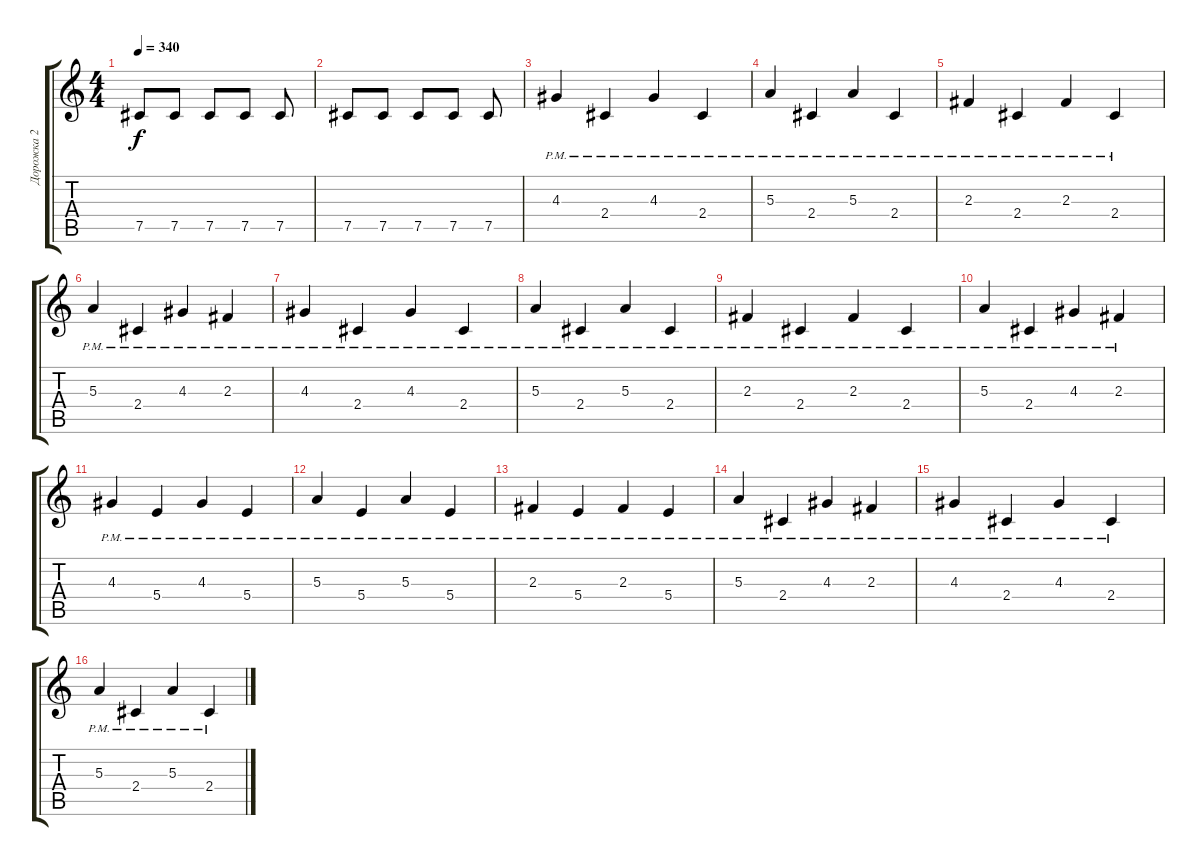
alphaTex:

\track ("Дорожка 2" "Дорожка 2") {instrument overdrivenguitar}
\staff {score tabs}
\tuning (Db4 Ab3 E3 B2 Gb2 Db2) {hide}
\ts (4 4)
\tempo 340
\clef g2
\ks c
7.5.8{dy f} 7.5.8 7.5.8 7.5.8 7.5.8 |
7.5.8 7.5.8 7.5.8 7.5.8 7.5.8 |
4.3{pm}.4 2.4{pm}.4 4.3{pm}.4 2.4{pm}.4 |
5.3{pm}.4 2.4{pm}.4 5.3{pm}.4 2.4{pm}.4 |
2.3{pm}.4 2.4{pm}.4 2.3{pm}.4 2.4{pm}.4 |
5.3{pm}.4 2.4{pm}.4 4.3{pm}.4 2.3{pm}.4 |
4.3{pm}.4 2.4{pm}.4 4.3{pm}.4 2.4{pm}.4 |
5.3{pm}.4 2.4{pm}.4 5.3{pm}.4 2.4{pm}.4 |
2.3{pm}.4 2.4{pm}.4 2.3{pm}.4 2.4{pm}.4 |
5.3{pm}.4 2.4{pm}.4 4.3{pm}.4 2.3{pm}.4 |
4.3{pm}.4 5.4{pm}.4 4.3{pm}.4 5.4{pm}.4 |
5.3{pm}.4 5.4{pm}.4 5.3{pm}.4 5.4{pm}.4 |
2.3{pm}.4 5.4{pm}.4 2.3{pm}.4 5.4{pm}.4 |
5.3{pm}.4 2.4{pm}.4 4.3{pm}.4 2.3{pm}.4 |
4.3{pm}.4 2.4{pm}.4 4.3{pm}.4 2.4{pm}.4 |
5.3{pm}.4 2.4{pm}.4 5.3{pm}.4 2.4{pm}.4
